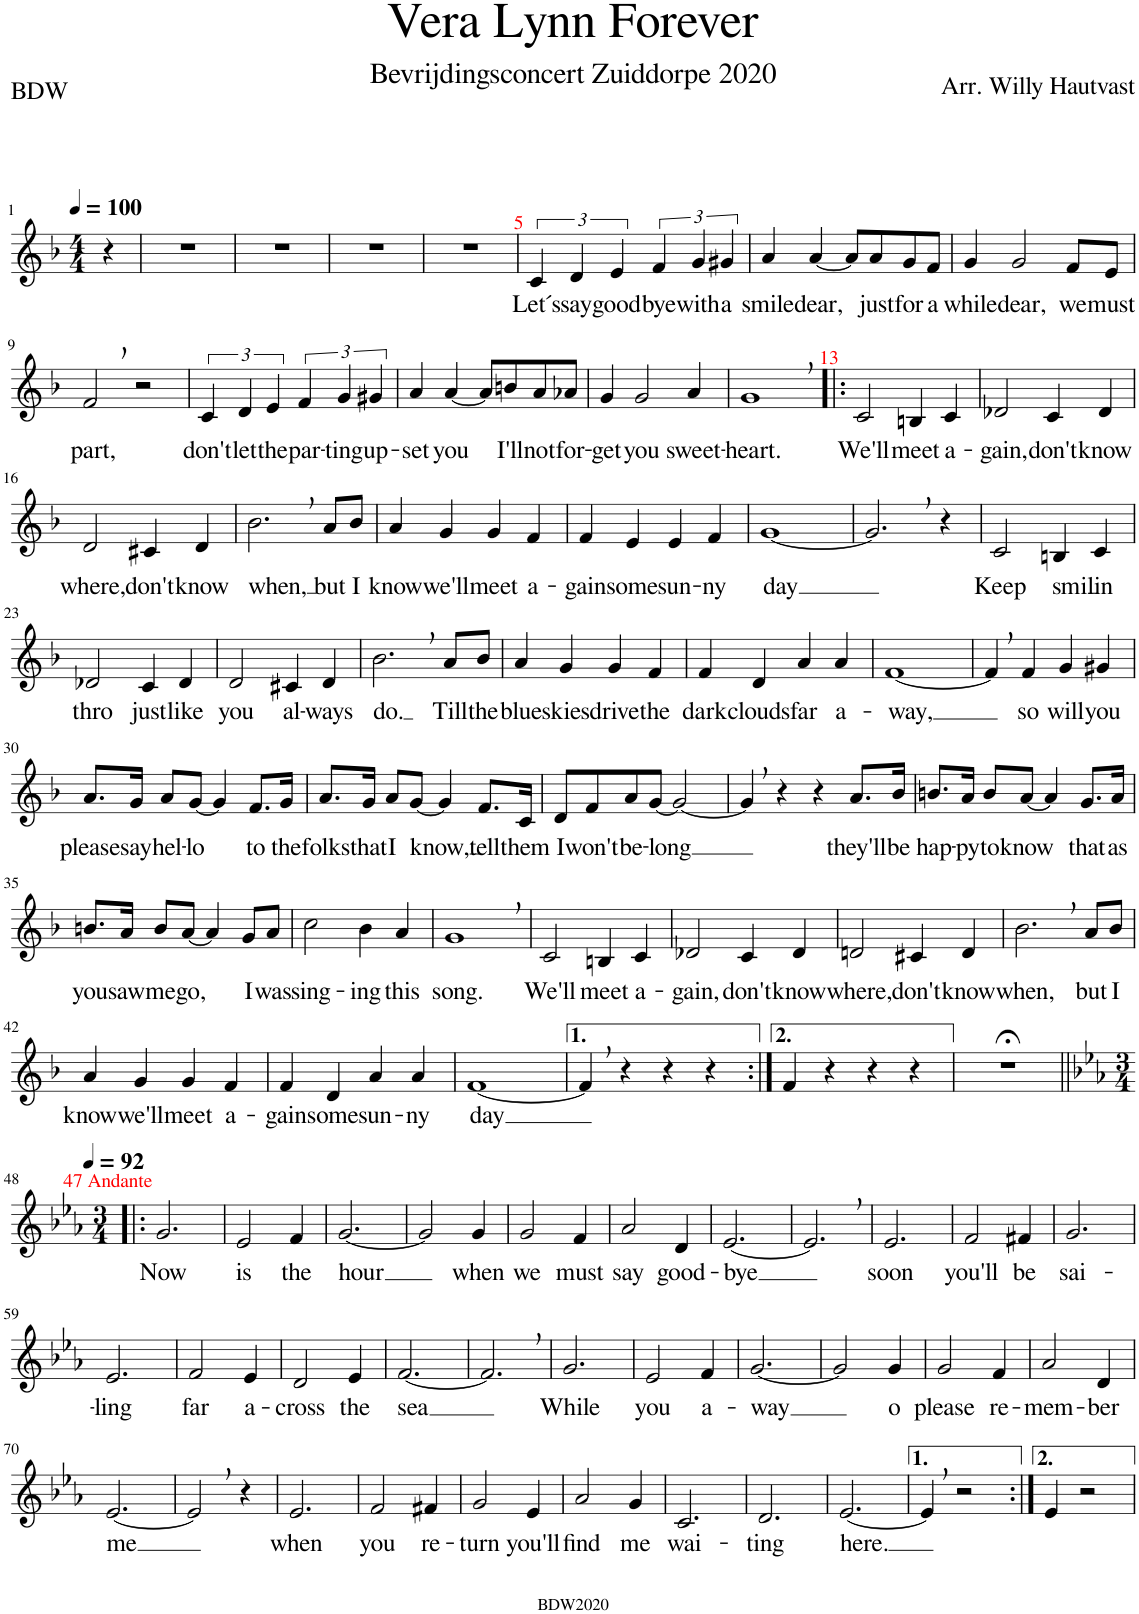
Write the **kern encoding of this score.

**kern	**text
*part1	*part1
*staff1	*staff1
*I"Piano	*
*I'Pno.	*
*clefG2	*
*k[b-]	*
*M4/4	*
*MM100	*
=1	=1
4r	.
=2	=2
1r	.
=3	=3
1r	.
=4	=4
1r	.
=5	=5
1r	.
=6	=6
!LO:TX:a:color=#FF0000:t=5	!
!	!LO:LY:b
6c/	Let´s
!	!LO:LY:b
6d/	say
!	!LO:LY:b
6e/	good
!	!LO:LY:b
6f/	bye
!	!LO:LY:b
6g/	with
!	!LO:LY:b
6g#X/	a
=7	=7
!	!LO:LY:b
4a/	smile
!	!LO:LY:b
[4a/	dear,
8a/L]	.
!	!LO:LY:b
8a/	just
!	!LO:LY:b
8g/	for
!	!LO:LY:b
8f/J	a
=8	=8
!	!LO:LY:b
4g/	while
!	!LO:LY:b
2g/	dear,
!	!LO:LY:b
8f/L	we
!	!LO:LY:b
8e/J	must
!!LO:LB:g=z
=9	=9
!	!LO:LY:b
2f,/	part,
2r	.
=10	=10
!	!LO:LY:b
6c/	don't
!	!LO:LY:b
6d/	let
!	!LO:LY:b
6e/	the
!	!LO:LY:b
6f/	par-
!	!LO:LY:b
6g/	-ting
!	!LO:LY:b
6g#X/	up-
=11	=11
!	!LO:LY:b
4a/	-set
!	!LO:LY:b
[4a/	-you
8a/L]	.
!	!LO:LY:b
8bn/	I'll
!	!LO:LY:b
8a/	not
!	!LO:LY:b
8a-X/J	for-
=12	=12
!	!LO:LY:b
4g/	-get
!	!LO:LY:b
2g/	you
!	!LO:LY:b
4a/	sweet-
=13	=13
!	!LO:LY:b
1g,	-heart.
=14!|:	=14!|:
!LO:TX:a:color=#FF0000:t=13	!
!	!LO:LY:b
2c/	We'll
!	!LO:LY:b
4Bn/	meet
!	!LO:LY:b
4c/	a-
=15	=15
!	!LO:LY:b
2d-X/	-gain,
!	!LO:LY:b
4c/	don't
!	!LO:LY:b
4d-/	know
!!LO:LB:g=z
=16	=16
!	!LO:LY:b
2d/	where,
!	!LO:LY:b
4c#X/	don't
!	!LO:LY:b
4d/	know
=17	=17
!	!LO:LY:b
2.b-,\	when,
!	!LO:LY:b
8a/L	but
!	!LO:LY:b
8b-/J	I
=18	=18
!	!LO:LY:b
4a/	know
!	!LO:LY:b
4g/	we'll
!	!LO:LY:b
4g/	meet
!	!LO:LY:b
4f/	a-
=19	=19
!	!LO:LY:b
4f/	-gain
!	!LO:LY:b
4e/	some
!	!LO:LY:b
4e/	sun-
!	!LO:LY:b
4f/	-ny
=20	=20
!	!LO:LY:b
[1g	day
=21	=21
2.g,/]	.
4r	.
=22	=22
!	!LO:LY:b
2c/	Keep
!	!LO:LY:b
4Bn/	smi
!	!LO:LY:b
4c/	lin
!!LO:LB:g=z
=23	=23
!	!LO:LY:b
2d-X/	thro
!	!LO:LY:b
4c/	just
!	!LO:LY:b
4d-/	like
=24	=24
!	!LO:LY:b
2d/	you
!	!LO:LY:b
4c#X/	al-
!	!LO:LY:b
4d/	-ways
=25	=25
!	!LO:LY:b
2.b-,\	do.
!	!LO:LY:b
8a/L	Till
!	!LO:LY:b
8b-/J	the
=26	=26
!	!LO:LY:b
4a/	blue
!	!LO:LY:b
4g/	skies
!	!LO:LY:b
4g/	drive
!	!LO:LY:b
4f/	the
=27	=27
!	!LO:LY:b
4f/	dark
!	!LO:LY:b
4d/	clouds
!	!LO:LY:b
4a/	far
!	!LO:LY:b
4a/	a-
=28	=28
!	!LO:LY:b
[1f	-way,
=29	=29
4f,/]	.
!	!LO:LY:b
4f/	so
!	!LO:LY:b
4g/	will
!	!LO:LY:b
4g#X/	you
!!LO:LB:g=z
=30	=30
!	!LO:LY:b
8.a/L	please
!	!LO:LY:b
16g/Jk	say
!	!LO:LY:b
8a/L	hel-
!	!LO:LY:b
[8g/J	-lo
4g/]	.
!	!LO:LY:b
8.f/L	to
!	!LO:LY:b
16g/Jk	the
=31	=31
!	!LO:LY:b
8.a/L	folks
!	!LO:LY:b
16g/Jk	that
!	!LO:LY:b
8a/L	I
!	!LO:LY:b
[8g/J	know,
4g/]	.
!	!LO:LY:b
8.f/L	tell
!	!LO:LY:b
16c/Jk	them
=32	=32
!	!LO:LY:b
8d/L	I
!	!LO:LY:b
8f/	won't
!	!LO:LY:b
8a/	be-
!	!LO:LY:b
[8g/J	-long
2g/_	.
=33	=33
4g,/]	.
4r	.
4r	.
!	!LO:LY:b
8.a/L	they'll
!	!LO:LY:b
16b-/Jk	be
=34	=34
!	!LO:LY:b
8.bn/L	hap-
!	!LO:LY:b
16a/Jk	-py
!	!LO:LY:b
8b/L	to
!	!LO:LY:b
[8a/J	know
4a/]	.
!	!LO:LY:b
8.g/L	that
!	!LO:LY:b
16a/Jk	as
!!LO:LB:g=z
=35	=35
!	!LO:LY:b
8.bn/L	you
!	!LO:LY:b
16a/Jk	saw
!	!LO:LY:b
8b/L	me
!	!LO:LY:b
[8a/J	go,
4a/]	.
!	!LO:LY:b
8g/L	I
!	!LO:LY:b
8a/J	was
=36	=36
!	!LO:LY:b
2cc\	sing-
!	!LO:LY:b
4b-\	-ing
!	!LO:LY:b
4a/	this
=37	=37
!	!LO:LY:b
1g,	song.
=38	=38
!	!LO:LY:b
2c/	We'll
!	!LO:LY:b
4Bn/	meet
!	!LO:LY:b
4c/	a-
=39	=39
!	!LO:LY:b
2d-X/	-gain,
!	!LO:LY:b
4c/	don't
!	!LO:LY:b
4d-/	know
=40	=40
!	!LO:LY:b
2dn/	where,
!	!LO:LY:b
4c#X/	don't
!	!LO:LY:b
4d/	know
=41	=41
!	!LO:LY:b
2.b-,\	when,
!	!LO:LY:b
8a/L	but
!	!LO:LY:b
8b-/J	I
!!LO:LB:g=z
=42	=42
!	!LO:LY:b
4a/	know
!	!LO:LY:b
4g/	we'll
!	!LO:LY:b
4g/	meet
!	!LO:LY:b
4f/	a-
=43	=43
!	!LO:LY:b
4f/	-gain
!	!LO:LY:b
4d/	some
!	!LO:LY:b
4a/	sun-
!	!LO:LY:b
4a/	-ny
=44	=44
!	!LO:LY:b
[1f	day
=45	=45
4f,/]	.
4r	.
4r	.
4r	.
=46:|!	=46:|!
4f/	.
4r	.
4r	.
4r	.
=47	=47
1r;<	.
!!LO:LB:g=z
=48!|:	=48!|:
*k[b-e-a-]	*
*M3/4	*
*MM92	*
!LO:TX:a:color=#FF0000:t=47 Andante	!
!	!LO:LY:b
2.g/	Now
=49	=49
!	!LO:LY:b
2e-/	is
!	!LO:LY:b
4f/	the
=50	=50
!	!LO:LY:b
[2.g/	hour
=51	=51
2g/]	.
!	!LO:LY:b
4g/	when
=52	=52
!	!LO:LY:b
2g/	we
!	!LO:LY:b
4f/	must
=53	=53
!	!LO:LY:b
2a-/	say
!	!LO:LY:b
4d/	good-
=54	=54
!	!LO:LY:b
[2.e-/	-bye
=55	=55
2.e-,/]	.
=56	=56
!	!LO:LY:b
2.e-/	soon
=57	=57
!	!LO:LY:b
2f/	you'll
!	!LO:LY:b
4f#X/	be
=58	=58
!	!LO:LY:b
2.g/	sai-
!!LO:LB:g=z
=59	=59
!	!LO:LY:b
2.e-/	-ling
=60	=60
!	!LO:LY:b
2f/	far
!	!LO:LY:b
4e-/	a-
=61	=61
!	!LO:LY:b
2d/	-cross
!	!LO:LY:b
4e-/	the
=62	=62
!	!LO:LY:b
[2.f/	sea
=63	=63
2.f,/]	.
=64	=64
!	!LO:LY:b
2.g/	While
=65	=65
!	!LO:LY:b
2e-/	you
!	!LO:LY:b
4f/	a-
=66	=66
!	!LO:LY:b
[2.g/	-way
=67	=67
2g/]	.
!	!LO:LY:b
4g/	o
=68	=68
!	!LO:LY:b
2g/	please
!	!LO:LY:b
4f/	re-
=69	=69
!	!LO:LY:b
2a-/	-mem-
!	!LO:LY:b
4d/	-ber
!!LO:LB:g=z
=70	=70
!	!LO:LY:b
[2.e-/	me
=71	=71
2e-,/]	.
4r	.
=72	=72
!	!LO:LY:b
2.e-/	when
=73	=73
!	!LO:LY:b
2f/	you
!	!LO:LY:b
4f#X/	re-
=74	=74
!	!LO:LY:b
2g/	-turn
!	!LO:LY:b
4e-/	you'll
=75	=75
!	!LO:LY:b
2a-/	find
!	!LO:LY:b
4g/	me
=76	=76
!	!LO:LY:b
2.c/	wai-
=77	=77
!	!LO:LY:b
2.d/	-ting
=78	=78
!	!LO:LY:b
[2.e-/	here.
=79	=79
4e-,/]	.
2r	.
=80:|!	=80:|!
4e-/	.
2r	.
=	=
*-	*-
